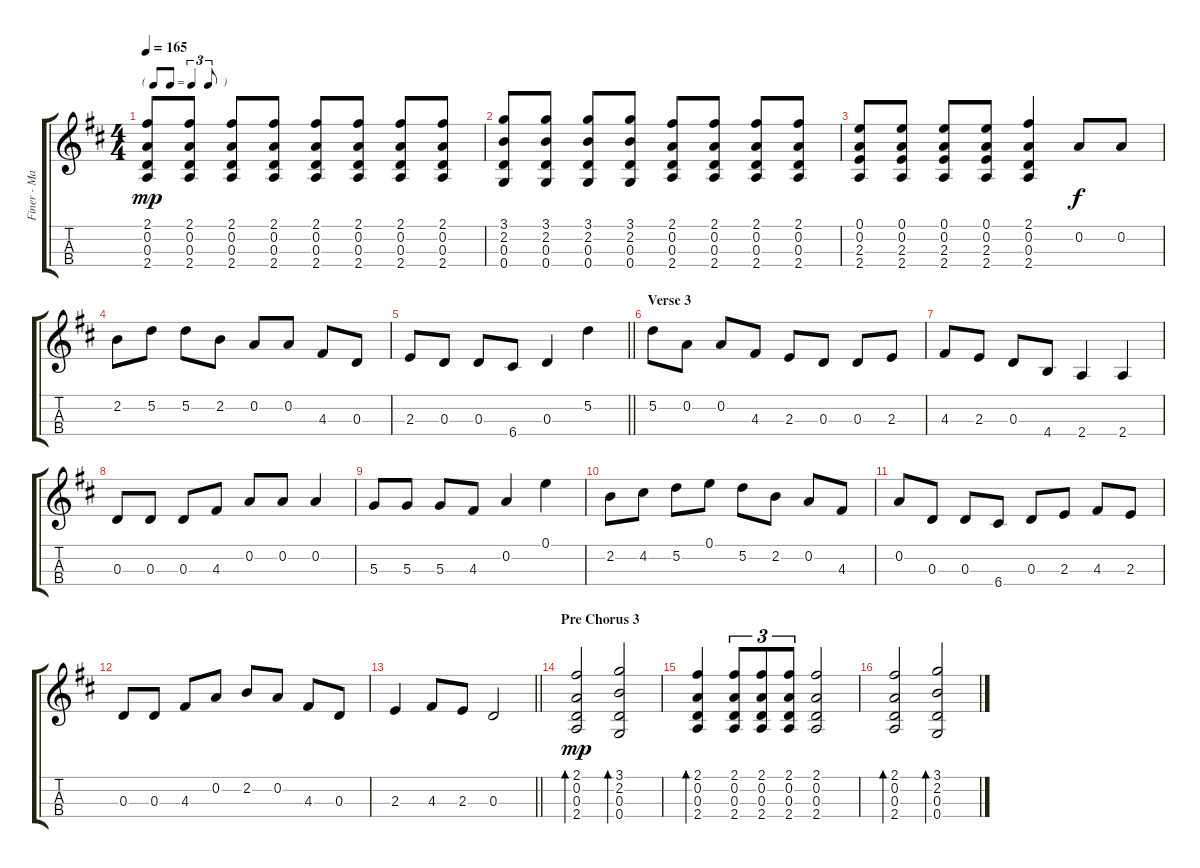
\track ("Finer - Mandolin" "Finer - Ma") {instrument banjo}
\staff {score tabs}
\tuning (E4 A3 D3 G2) {hide}
\displaytranspose 12
\ts (4 4)
\tf triplet8th
\tempo 165
\clef g2
\ks d
(2.1 0.2 0.3 2.4).8{dy mp} (2.1 0.2 0.3 2.4).8 (2.1 0.2 0.3 2.4).8 (2.1 0.2 0.3 2.4).8 (2.1 0.2 0.3 2.4).8 (2.1 0.2 0.3 2.4).8 (2.1 0.2 0.3 2.4).8 (2.1 0.2 0.3 2.4).8 |
(3.1 2.2 0.3 0.4).8 (3.1 2.2 0.3 0.4).8 (3.1 2.2 0.3 0.4).8 (3.1 2.2 0.3 0.4).8 (2.1 0.2 0.3 2.4).8 (2.1 0.2 0.3 2.4).8 (2.1 0.2 0.3 2.4).8 (2.1 0.2 0.3 2.4).8 |
(0.1 0.2 2.3 2.4).8 (0.1 0.2 2.3 2.4).8 (0.1 0.2 2.3 2.4).8 (0.1 0.2 2.3 2.4).8 (2.1 0.2 0.3 2.4).4 0.2.8{dy f} 0.2.8 |
2.2.8 5.2.8 5.2.8 2.2.8 0.2.8 0.2.8 4.3.8 0.3.8 |
\barLineRight lightlight
2.3.8 0.3.8 0.3.8 6.4.8 0.3.4 5.2.4 |
\section ("" "Verse 3")
5.2.8 0.2.8 0.2.8 4.3.8 2.3.8 0.3.8 0.3.8 2.3.8 |
4.3.8 2.3.8 0.3.8 4.4.8 2.4.4 2.4.4 |
0.3.8 0.3.8 0.3.8 4.3.8 0.2.8 0.2.8 0.2.4 |
5.3.8 5.3.8 5.3.8 4.3.8 0.2.4 0.1.4 |
2.2.8 4.2.8 5.2.8 0.1.8 5.2.8 2.2.8 0.2.8 4.3.8 |
0.2.8 0.3.8 0.3.8 6.4.8 0.3.8 2.3.8 4.3.8 2.3.8 |
0.3.8 0.3.8 4.3.8 0.2.8 2.2.8 0.2.8 4.3.8 0.3.8 |
\barLineRight lightlight
2.3.4 4.3.8 2.3.8 0.3.2 |
\section ("" "Pre Chorus 3")
(2.1 0.2 0.3 2.4).2{bd 60 dy mp} (3.1 2.2 0.3 0.4).2{bd 60} |
(2.1 0.2 0.3 2.4).4{bd 60} (2.1 0.2 0.3 2.4).8{tu (3 2)} (2.1 0.2 0.3 2.4).8{tu (3 2)} (2.1 0.2 0.3 2.4).8{tu (3 2)} (2.1 0.2 0.3 2.4).2 |
(2.1 0.2 0.3 2.4).2{bd 60} (3.1 2.2 0.3 0.4).2{bd 60}
